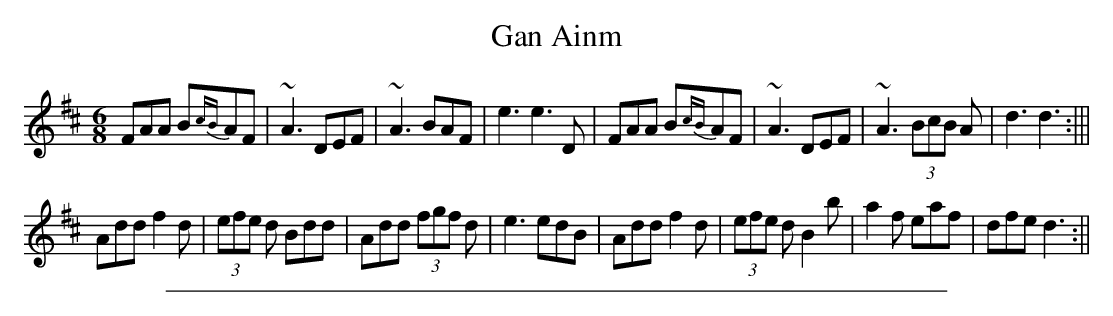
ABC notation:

X:1
T: Gan Ainm
M:6/8
L:1/8
K:D
FAA B{cB}AF|~A3 DEF|~A3 BAF|e3 e3D|\
FAA B{cB}AF|~A3 DEF|~A3 (3BcB A|d3 d3:|||
Add f2d|(3efe d Bdd|Add (3fgf d|e3 edB|\
Add f2d|(3efe d B2b|a2f eaf|dfe d3:||
